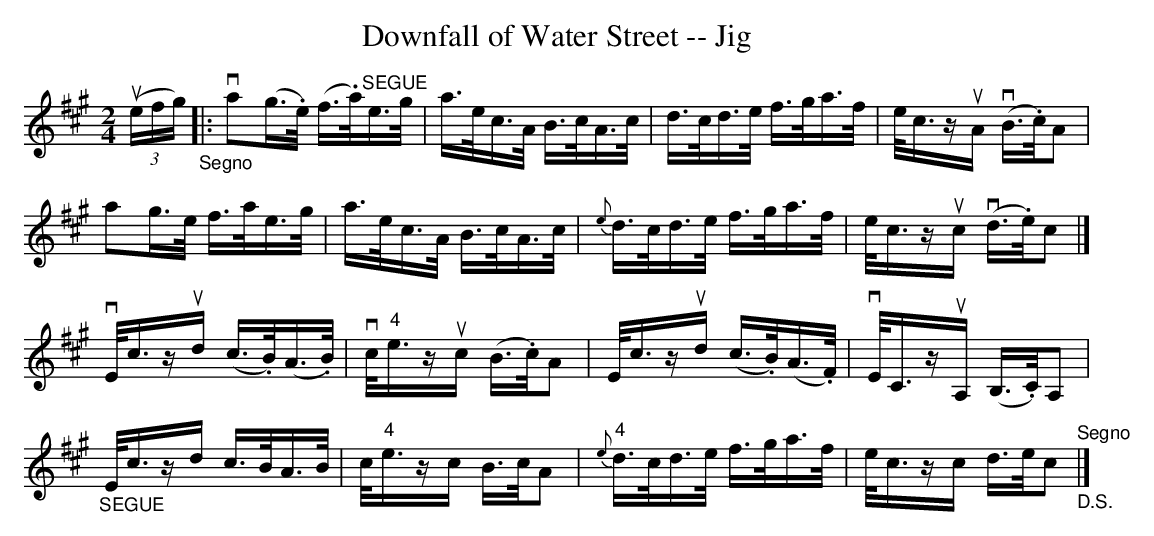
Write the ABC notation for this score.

X:1
T: Downfall of Water Street -- Jig
M:2/4
L:1/16
K:A
u((3efg)"_Segno"|:\
va2(g>.e) (f>.a)"^SEGUE"e>g | a>ec>A B>cA>c |\
 d>cd>e f>ga>f | e<czuA v(B>.c)A2 |
a2g>e f>ae>g | a>ec>A B>cA>c | {e}d>cd>e f>ga>f | \
e<czuc v(d>.e)c2 |]
vE<czud (c>.B)(A>.B) | vc<"4"ezuc (B>.c)A2 |\
 E<czud (c>.B)(A>.F) | vE<CzuA, (B,>.C)A,2 |
"_SEGUE"E<czd c>BA>B | c<"4"ezc B>cA2 |\
 "4"{e}d>cd>e f>ga>f | e<czc d>ec2 "^Segno""_D.S."|]
